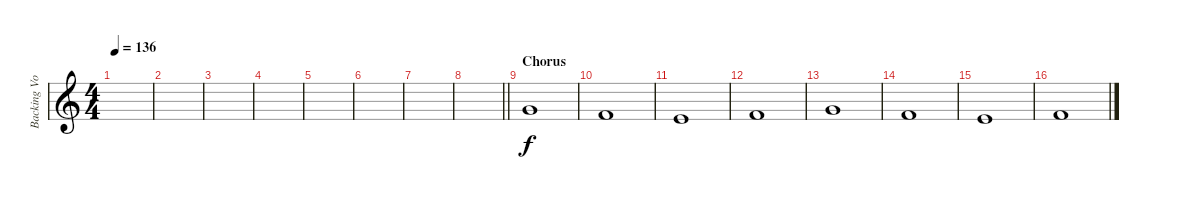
\track ("Backing Vocals" "Backing Vo") {instrument synthvoice}
\staff {score}
\tuning (E4 B3 G3 D3 A2 E2) {hide}
\ts (4 4)
\tempo 136
\clef g2
\ks c
|
|
|
|
|
|
|
\barLineRight lightlight
|
\section ("" "Chorus")
8.2.1 |
6.2.1 |
5.2.1 |
6.2.1 |
8.2.1 |
6.2.1 |
5.2.1 |
1.1.1
